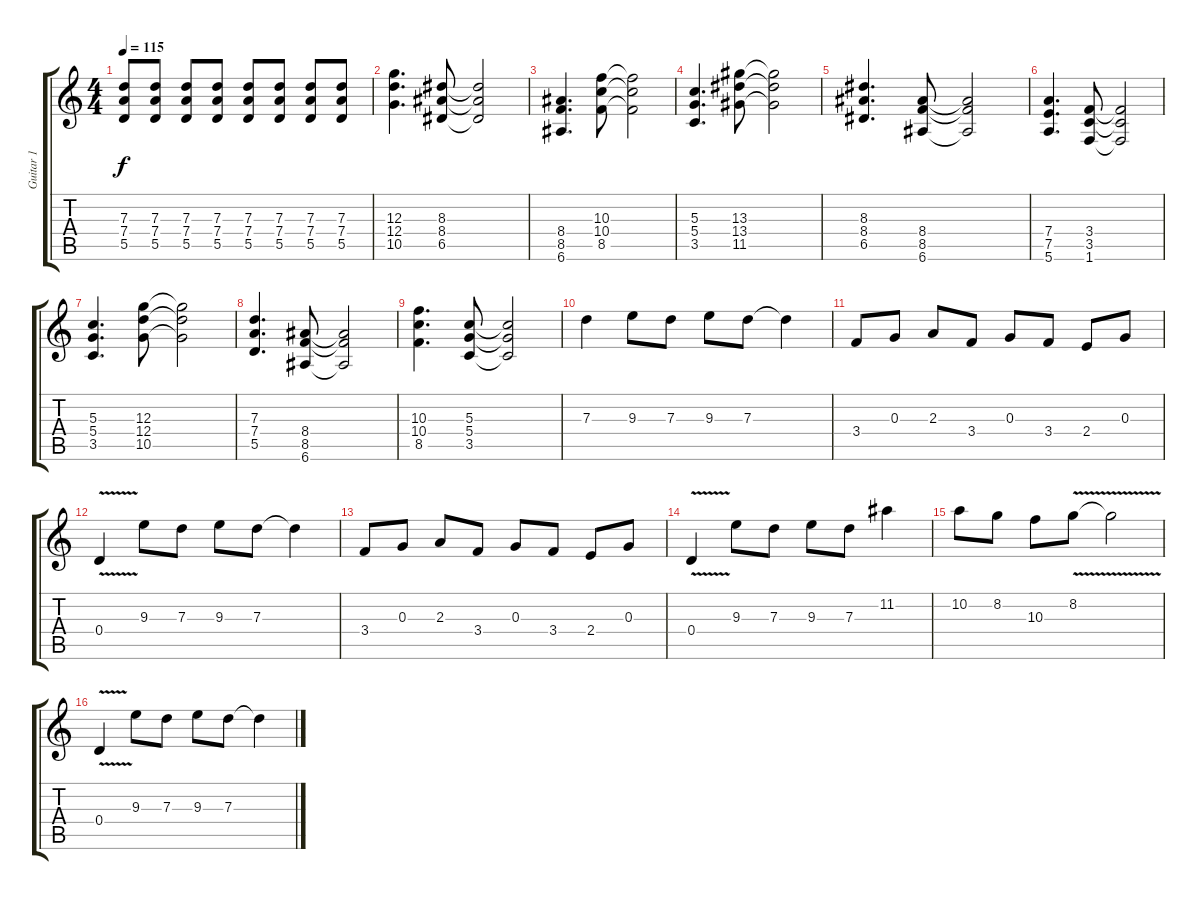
\track ("Guitar 1" "Guitar 1") {instrument overdrivenguitar}
\staff {score tabs}
\tuning (E4 B3 G3 D3 A2 E2) {hide}
\ts (4 4)
\tempo 115
\clef g2
\ks c
(7.3 7.4 5.5).8{dy f} (7.3 7.4 5.5).8 (7.3 7.4 5.5).8 (7.3 7.4 5.5).8 (7.3 7.4 5.5).8 (7.3 7.4 5.5).8 (7.3 7.4 5.5).8 (7.3 7.4 5.5).8 |
(12.3 12.4 10.5).4{d} (8.3 8.4 6.5).8 (8.3{t} 8.4{t} 6.5{t}).2 |
(8.4 8.5 6.6).4{d} (10.3 10.4 8.5).8 (10.3{t} 10.4{t} 8.5{t}).2 |
(5.3 5.4 3.5).4{d} (13.3 13.4 11.5).8 (13.3{t} 13.4{t} 11.5{t}).2 |
(8.3 8.4 6.5).4{d} (8.4 8.5 6.6).8 (8.4{t} 8.5{t} 6.6{t}).2 |
(7.4 7.5 5.6).4{d} (3.4 3.5 1.6).8 (3.4{t} 3.5{t} 1.6{t}).2 |
(5.3 5.4 3.5).4{d} (12.3 12.4 10.5).8 (12.3{t} 12.4{t} 10.5{t}).2 |
(7.3 7.4 5.5).4{d} (8.4 8.5 6.6).8 (8.4{t} 8.5{t} 6.6{t}).2 |
(10.3 10.4 8.5).4{d} (5.3 5.4 3.5).8 (5.3{t} 5.4{t} 3.5{t}).2 |
7.3.4 9.3.8 7.3.8 9.3.8 7.3.8 7.3{t}.4 |
3.4.8 0.3.8 2.3.8 3.4.8 0.3.8 3.4.8 2.4.8 0.3.8 |
0.4{v}.4 9.3.8 7.3.8 9.3.8 7.3.8 7.3{t}.4 |
3.4.8 0.3.8 2.3.8 3.4.8 0.3.8 3.4.8 2.4.8 0.3.8 |
0.4{v}.4 9.3.8 7.3.8 9.3.8 7.3.8 11.2.4 |
10.2.8 8.2.8 10.3.8 8.2{v}.8 8.2{v t}.2 |
0.4{v}.4 9.3.8 7.3.8 9.3.8 7.3.8 7.3{t}.4
